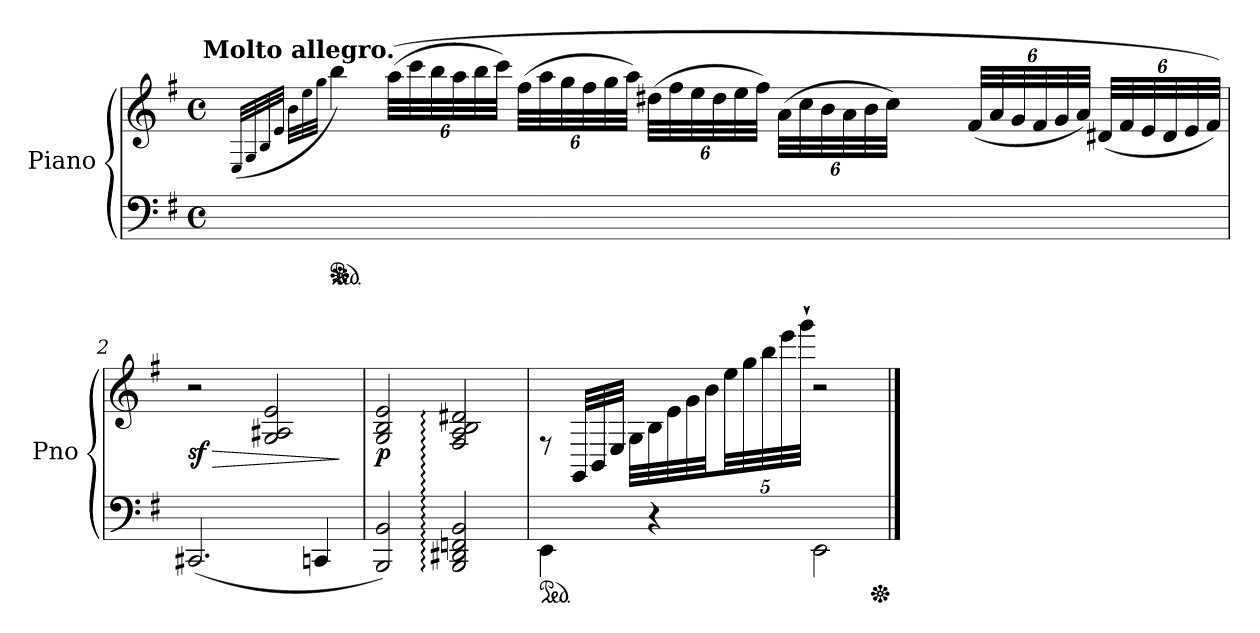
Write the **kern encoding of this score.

**kern	**kern	**dynam
*part1	*part1	*part1
*staff2	*staff1	*staff1/2
*I"Piano	*	*
*I'Pno	*	*
*clefF4	*clefG2	*
*k[f#]	*k[f#]	*
*e:	*e:	*
!!LO:TX:omd:t=Molto allegro.
*M4/4	*M4/4	*
*met(c)	*met(c)	*
*MM80	*MM80	*
=1	=1	=1
.	(>32qE/LLL	.
.	32qG/	.
.	32qB/	.
.	32qe/JJJ	.
.	32qb\LLL	.
.	32qee\	.
.	32qgg\JJJ	.
!	!	!LO:DY:b=2
*ped	*	*
*Xped	*	*
1ryy	4bb)	f sf
.	((>48aaLLL	.
.	48ccc	.
.	48bb	.
.	48aa	.
.	48bb	.
.	48cccJJJ)	.
.	(48ff#LLL	.
.	48aa	.
.	48gg	.
.	48ff#	.
.	48gg	.
.	48aaJJJ)	.
.	(48dd#XLLL	.
.	48ff#	.
.	48ee	.
.	48dd#	.
.	48ee	.
.	48ff#JJJ)	.
.	(48aLLL	.
.	48cc	.
.	48b	.
.	48a	.
.	48b	.
.	48ccJJJ)	.
.	4ryy	.
=-	=-	=-
4ryy	(48f#LLL	.
.	48a	.
.	48g	.
.	48f#	.
.	48g	.
.	48aJJJ)	.
.	(48d#XLLL	.
.	48f#	.
.	48e	.
.	48d#	.
.	48e	.
.	48f#JJJ))	.
=2	=2	=2
(2.CC#X	2r	> sf
.	2G 2A#X 2e	.
4CCn	.	.
.	.	]
=3	=3	=3
2BBB 2BB)	2G 2B 2e	p
2BBB:: 2DD#X:: 2FFn:: 2BB::	2F#:: 2A:: 2B:: 2d#X::	.
=4	=4	=4
*ped	*	*
4EE\	8rF	.
.	32GG/LLL	.
.	32BB/	.
.	32E/JJJ	.
.	32G\LLL	.
4r	32B\	.
.	32e\	.
.	32g\	.
.	32b\JJ	.
.	40ee\LL	.
.	40gg\	.
.	40bb\	.
.	40eee\	.
.	40ggg`\JJJ	.
2EE\	2r	.
*Xped	*	*
==	==	==
*-	*-	*-
